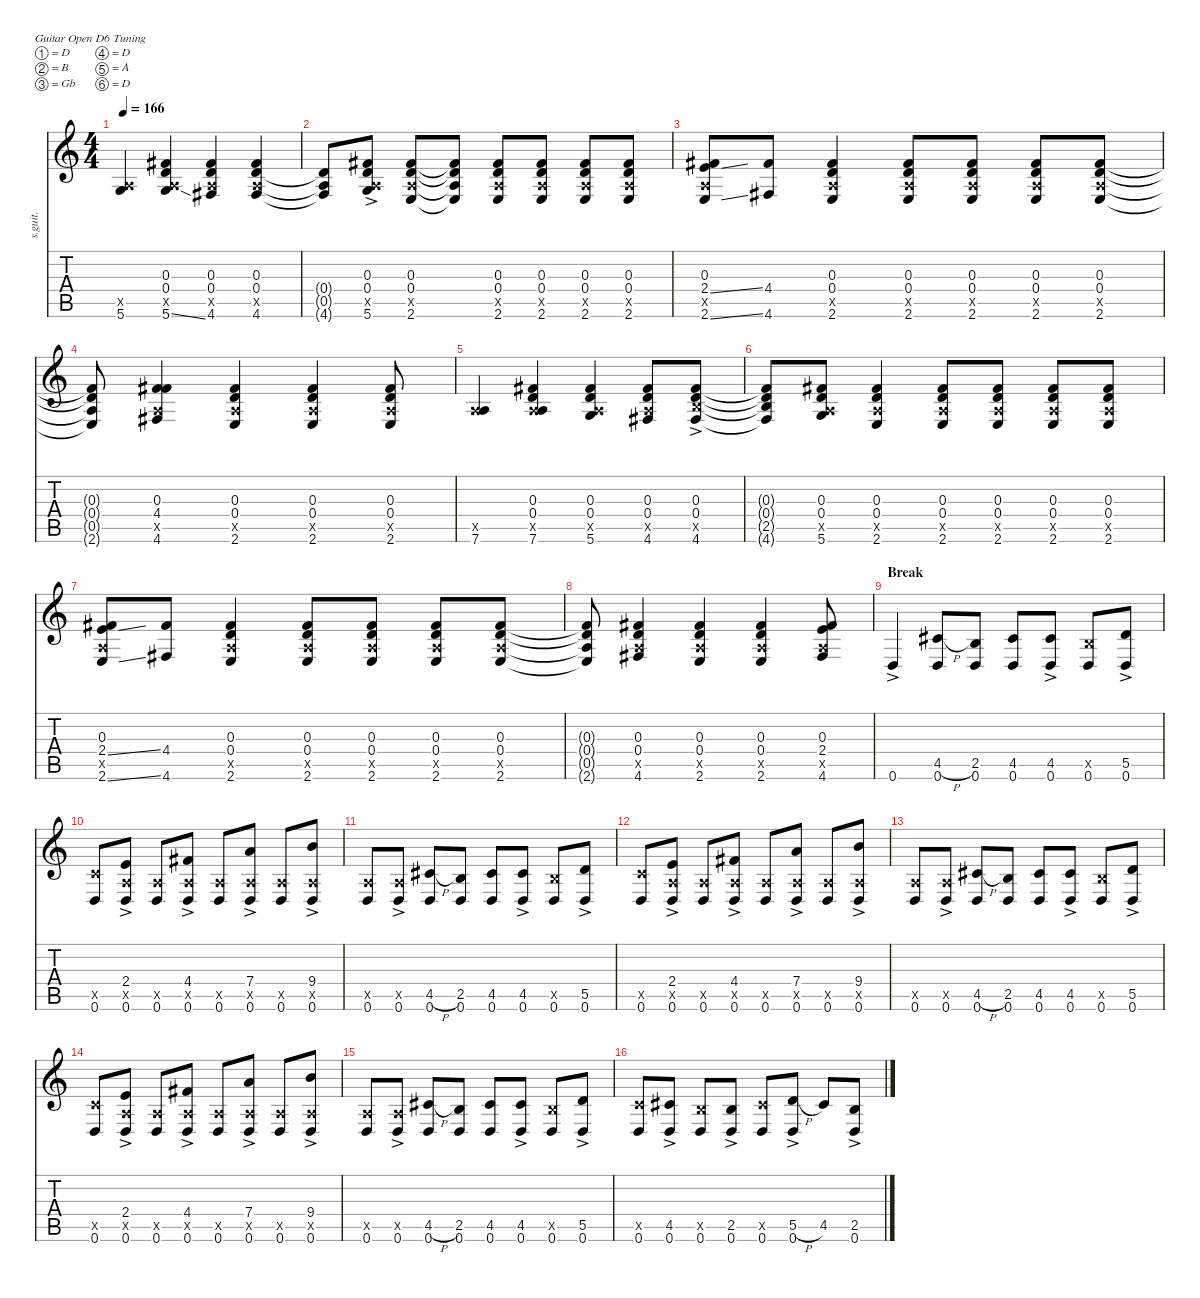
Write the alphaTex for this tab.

\defaultSystemsLayout 4
\hideDynamics
\bracketExtendMode nobrackets
\track ("Thom Yorke " "s.guit.") {instrument acousticguitarsteel}
\staff {score tabs}
\tuning (D4 B3 Gb3 D3 A2 D2)
\ts (4 4)
\tempo 166
\clef g2
\ks c
(0.5{x} 5.6).4{lyrics (0 "") lyrics (1 "") lyrics (2 "") lyrics (3 "") lyrics (4 "") dy f} (0.3{acc #} 0.4 0.5{x} 5.6{ss}).4{lyrics (0 "") lyrics (1 "") lyrics (2 "") lyrics (3 "") lyrics (4 "")} (0.3{acc #} 0.4 0.5{x} 4.6{acc #}).4{lyrics (0 "") lyrics (1 "") lyrics (2 "") lyrics (3 "") lyrics (4 "")} (0.3{acc #} 0.4 0.5{x} 4.6{acc #}).4{lyrics (0 "") lyrics (1 "") lyrics (2 "") lyrics (3 "") lyrics (4 "")} |
(0.4{t} 0.5{t} 4.6{t acc #}).8{lyrics (0 "") lyrics (1 "") lyrics (2 "") lyrics (3 "") lyrics (4 "")} (0.3{acc #} 0.4 0.5{x} 5.6{ac}).8{lyrics (0 "") lyrics (1 "") lyrics (2 "") lyrics (3 "") lyrics (4 "")} (0.3{acc #} 0.4 0.5{x} 2.6).8{lyrics (0 "") lyrics (1 "") lyrics (2 "") lyrics (3 "") lyrics (4 "")} (0.3{t acc #} 0.4{t} 0.5{t} 2.6{t}).8{lyrics (0 "") lyrics (1 "") lyrics (2 "") lyrics (3 "") lyrics (4 "")} (0.3{acc #} 0.4 0.5{x} 2.6).8{lyrics (0 "") lyrics (1 "") lyrics (2 "") lyrics (3 "") lyrics (4 "") dy mf} (0.3{acc #} 0.4 0.5{x} 2.6).8{lyrics (0 "") lyrics (1 "") lyrics (2 "") lyrics (3 "") lyrics (4 "") dy f} (0.3{acc #} 0.4 0.5{x} 2.6).8{lyrics (0 "") lyrics (1 "") lyrics (2 "") lyrics (3 "") lyrics (4 "") dy mf} (0.3{acc #} 0.4 0.5{x} 2.6).8{lyrics (0 "") lyrics (1 "") lyrics (2 "") lyrics (3 "") lyrics (4 "") dy f} |
(0.3{acc #} 2.4{ss} 0.5{x} 2.6{ss}).8{lyrics (0 "") lyrics (1 "") lyrics (2 "") lyrics (3 "") lyrics (4 "")} (4.4{acc #} 4.6{acc #}).8{lyrics (0 "") lyrics (1 "") lyrics (2 "") lyrics (3 "") lyrics (4 "")} (0.3{acc #} 0.4 0.5{x} 2.6).4{lyrics (0 "") lyrics (1 "") lyrics (2 "") lyrics (3 "") lyrics (4 "") dy mf} (0.3{acc #} 0.4 0.5{x} 2.6).8{lyrics (0 "") lyrics (1 "") lyrics (2 "") lyrics (3 "") lyrics (4 "") dy f} (0.3{acc #} 0.4 0.5{x} 2.6).8{lyrics (0 "") lyrics (1 "") lyrics (2 "") lyrics (3 "") lyrics (4 "") dy mf} (0.3{acc #} 0.4 0.5{x} 2.6).8{lyrics (0 "") lyrics (1 "") lyrics (2 "") lyrics (3 "") lyrics (4 "") dy f} (0.3{acc #} 0.4 0.5{x} 2.6).8{lyrics (0 "") lyrics (1 "") lyrics (2 "") lyrics (3 "") lyrics (4 "") dy mf} |
(0.3{t acc #} 0.4{t} 0.5{t} 2.6{t}).8{lyrics (0 "") lyrics (1 "") lyrics (2 "") lyrics (3 "") lyrics (4 "") dy f} (0.3{acc #} 4.4{acc #} 0.5{x} 4.6{acc #}).4{lyrics (0 "") lyrics (1 "") lyrics (2 "") lyrics (3 "") lyrics (4 "")} (0.3{acc #} 0.4 0.5{x} 2.6).4{lyrics (0 "") lyrics (1 "") lyrics (2 "") lyrics (3 "") lyrics (4 "")} (0.3{acc #} 0.4 0.5{x} 2.6).4{lyrics (0 "") lyrics (1 "") lyrics (2 "") lyrics (3 "") lyrics (4 "")} (0.3{acc #} 0.4 0.5{x} 2.6).8{lyrics (0 "") lyrics (1 "") lyrics (2 "") lyrics (3 "") lyrics (4 "")} |
(0.5{x} 7.6).4{lyrics (0 "") lyrics (1 "") lyrics (2 "") lyrics (3 "") lyrics (4 "")} (0.3{acc #} 0.4 0.5{x} 7.6).4{lyrics (0 "") lyrics (1 "") lyrics (2 "") lyrics (3 "") lyrics (4 "")} (0.3{acc #} 0.4 0.5{x} 5.6).4{lyrics (0 "") lyrics (1 "") lyrics (2 "") lyrics (3 "") lyrics (4 "")} (0.3{acc #} 0.4 0.5{x} 4.6{acc #}).8{lyrics (0 "") lyrics (1 "") lyrics (2 "") lyrics (3 "") lyrics (4 "")} (0.3{acc #} 0.4 2.5{x} 4.6{ac acc #}).8{lyrics (0 "") lyrics (1 "") lyrics (2 "") lyrics (3 "") lyrics (4 "")} |
(0.3{t acc #} 0.4{t} 2.5{t} 4.6{t acc #}).8{lyrics (0 "") lyrics (1 "") lyrics (2 "") lyrics (3 "") lyrics (4 "")} (0.3{acc #} 0.4 0.5{x} 5.6).8{lyrics (0 "") lyrics (1 "") lyrics (2 "") lyrics (3 "") lyrics (4 "")} (0.3{acc #} 0.4 0.5{x} 2.6).4{lyrics (0 "") lyrics (1 "") lyrics (2 "") lyrics (3 "") lyrics (4 "")} (0.3{acc #} 0.4 0.5{x} 2.6).8{lyrics (0 "") lyrics (1 "") lyrics (2 "") lyrics (3 "") lyrics (4 "")} (0.3{acc #} 0.4 0.5{x} 2.6).8{lyrics (0 "") lyrics (1 "") lyrics (2 "") lyrics (3 "") lyrics (4 "")} (0.3{acc #} 0.4 0.5{x} 2.6).8{lyrics (0 "") lyrics (1 "") lyrics (2 "") lyrics (3 "") lyrics (4 "")} (0.3{acc #} 0.4 0.5{x} 2.6).8{lyrics (0 "") lyrics (1 "") lyrics (2 "") lyrics (3 "") lyrics (4 "")} |
(0.3{acc #} 2.4{ss} 0.5{x} 2.6{ss}).8{lyrics (0 "") lyrics (1 "") lyrics (2 "") lyrics (3 "") lyrics (4 "")} (4.4{acc #} 4.6{acc #}).8{lyrics (0 "") lyrics (1 "") lyrics (2 "") lyrics (3 "") lyrics (4 "")} (0.3{acc #} 0.4 0.5{x} 2.6).4{lyrics (0 "") lyrics (1 "") lyrics (2 "") lyrics (3 "") lyrics (4 "") dy mf} (0.3{acc #} 0.4 0.5{x} 2.6).8{lyrics (0 "") lyrics (1 "") lyrics (2 "") lyrics (3 "") lyrics (4 "") dy f} (0.3{acc #} 0.4 0.5{x} 2.6).8{lyrics (0 "") lyrics (1 "") lyrics (2 "") lyrics (3 "") lyrics (4 "") dy mf} (0.3{acc #} 0.4 0.5{x} 2.6).8{lyrics (0 "") lyrics (1 "") lyrics (2 "") lyrics (3 "") lyrics (4 "") dy f} (0.3{acc #} 0.4 0.5{x} 2.6).8{lyrics (0 "") lyrics (1 "") lyrics (2 "") lyrics (3 "") lyrics (4 "") dy mf} |
(0.3{t acc #} 0.4{t} 0.5{t} 2.6{t}).8{lyrics (0 "") lyrics (1 "") lyrics (2 "") lyrics (3 "") lyrics (4 "") dy f} (0.3{acc #} 0.4 0.5{x} 4.6{acc #}).4{lyrics (0 "") lyrics (1 "") lyrics (2 "") lyrics (3 "") lyrics (4 "") dy mf} (0.3{acc #} 0.4 0.5{x} 2.6).4{lyrics (0 "") lyrics (1 "") lyrics (2 "") lyrics (3 "") lyrics (4 "")} (0.3{acc #} 0.4 0.5{x} 2.6).4{lyrics (0 "") lyrics (1 "") lyrics (2 "") lyrics (3 "") lyrics (4 "")} (0.3{acc #} 2.4 0.5{x} 4.6{acc #}).8{lyrics (0 "") lyrics (1 "") lyrics (2 "") lyrics (3 "") lyrics (4 "")} |
\section ("" "Break")
0.6{ac}.4{lyrics (0 "") lyrics (1 "") lyrics (2 "") lyrics (3 "") lyrics (4 "")} (4.5{h acc #} 0.6).8{lyrics (0 "") lyrics (1 "") lyrics (2 "") lyrics (3 "") lyrics (4 "")} (2.5 0.6).8{lyrics (0 "") lyrics (1 "") lyrics (2 "") lyrics (3 "") lyrics (4 "")} (4.5{acc #} 0.6).8{lyrics (0 "") lyrics (1 "") lyrics (2 "") lyrics (3 "") lyrics (4 "")} (4.5{acc #} 0.6{ac}).8{lyrics (0 "") lyrics (1 "") lyrics (2 "") lyrics (3 "") lyrics (4 "")} (2.5{x} 0.6).8{lyrics (0 "") lyrics (1 "") lyrics (2 "") lyrics (3 "") lyrics (4 "")} (5.5 0.6{ac}).8{lyrics (0 "") lyrics (1 "") lyrics (2 "") lyrics (3 "") lyrics (4 "")} |
(3.5{x} 0.6).8{lyrics (0 "") lyrics (1 "") lyrics (2 "") lyrics (3 "") lyrics (4 "")} (2.4{ac} 0.5{x} 0.6).8{lyrics (0 "") lyrics (1 "") lyrics (2 "") lyrics (3 "") lyrics (4 "")} (0.5{x} 0.6).8{lyrics (0 "") lyrics (1 "") lyrics (2 "") lyrics (3 "") lyrics (4 "")} (4.4{ac acc #} 0.5{x} 0.6).8{lyrics (0 "") lyrics (1 "") lyrics (2 "") lyrics (3 "") lyrics (4 "")} (0.5{x} 0.6).8{lyrics (0 "") lyrics (1 "") lyrics (2 "") lyrics (3 "") lyrics (4 "")} (7.4{ac} 0.5{x} 0.6).8{lyrics (0 "") lyrics (1 "") lyrics (2 "") lyrics (3 "") lyrics (4 "")} (0.5{x} 0.6).8{lyrics (0 "") lyrics (1 "") lyrics (2 "") lyrics (3 "") lyrics (4 "")} (9.4{ac} 0.5{x} 0.6).8{lyrics (0 "") lyrics (1 "") lyrics (2 "") lyrics (3 "") lyrics (4 "")} |
(0.5{x} 0.6).8{lyrics (0 "") lyrics (1 "") lyrics (2 "") lyrics (3 "") lyrics (4 "")} (0.5{ac x} 0.6).8{lyrics (0 "") lyrics (1 "") lyrics (2 "") lyrics (3 "") lyrics (4 "")} (4.5{h acc #} 0.6).8{lyrics (0 "") lyrics (1 "") lyrics (2 "") lyrics (3 "") lyrics (4 "")} (2.5 0.6).8{lyrics (0 "") lyrics (1 "") lyrics (2 "") lyrics (3 "") lyrics (4 "")} (4.5{acc #} 0.6).8{lyrics (0 "") lyrics (1 "") lyrics (2 "") lyrics (3 "") lyrics (4 "")} (4.5{ac acc #} 0.6).8{lyrics (0 "") lyrics (1 "") lyrics (2 "") lyrics (3 "") lyrics (4 "")} (2.5{x} 0.6).8{lyrics (0 "") lyrics (1 "") lyrics (2 "") lyrics (3 "") lyrics (4 "")} (5.5{ac} 0.6).8{lyrics (0 "") lyrics (1 "") lyrics (2 "") lyrics (3 "") lyrics (4 "")} |
(3.5{x} 0.6).8{lyrics (0 "") lyrics (1 "") lyrics (2 "") lyrics (3 "") lyrics (4 "")} (2.4{ac} 0.5{x} 0.6).8{lyrics (0 "") lyrics (1 "") lyrics (2 "") lyrics (3 "") lyrics (4 "")} (0.5{x} 0.6).8{lyrics (0 "") lyrics (1 "") lyrics (2 "") lyrics (3 "") lyrics (4 "")} (4.4{acc #} 0.5{x} 0.6{ac}).8{lyrics (0 "") lyrics (1 "") lyrics (2 "") lyrics (3 "") lyrics (4 "")} (0.5{x} 0.6).8{lyrics (0 "") lyrics (1 "") lyrics (2 "") lyrics (3 "") lyrics (4 "")} (7.4{ac} 0.5{x} 0.6).8{lyrics (0 "") lyrics (1 "") lyrics (2 "") lyrics (3 "") lyrics (4 "")} (0.5{x} 0.6).8{lyrics (0 "") lyrics (1 "") lyrics (2 "") lyrics (3 "") lyrics (4 "")} (9.4{ac} 0.5{x} 0.6).8{lyrics (0 "") lyrics (1 "") lyrics (2 "") lyrics (3 "") lyrics (4 "")} |
(0.5{x} 0.6).8{lyrics (0 "") lyrics (1 "") lyrics (2 "") lyrics (3 "") lyrics (4 "")} (0.5{ac x} 0.6).8{lyrics (0 "") lyrics (1 "") lyrics (2 "") lyrics (3 "") lyrics (4 "")} (4.5{h acc #} 0.6).8{lyrics (0 "") lyrics (1 "") lyrics (2 "") lyrics (3 "") lyrics (4 "")} (2.5 0.6).8{lyrics (0 "") lyrics (1 "") lyrics (2 "") lyrics (3 "") lyrics (4 "")} (4.5{acc #} 0.6).8{lyrics (0 "") lyrics (1 "") lyrics (2 "") lyrics (3 "") lyrics (4 "")} (4.5{ac acc #} 0.6).8{lyrics (0 "") lyrics (1 "") lyrics (2 "") lyrics (3 "") lyrics (4 "")} (2.5{x} 0.6).8{lyrics (0 "") lyrics (1 "") lyrics (2 "") lyrics (3 "") lyrics (4 "")} (5.5{ac} 0.6).8{lyrics (0 "") lyrics (1 "") lyrics (2 "") lyrics (3 "") lyrics (4 "")} |
(3.5{x} 0.6).8{lyrics (0 "") lyrics (1 "") lyrics (2 "") lyrics (3 "") lyrics (4 "")} (2.4{ac} 0.5{x} 0.6).8{lyrics (0 "") lyrics (1 "") lyrics (2 "") lyrics (3 "") lyrics (4 "")} (0.5{x} 0.6).8{lyrics (0 "") lyrics (1 "") lyrics (2 "") lyrics (3 "") lyrics (4 "")} (4.4{ac acc #} 0.5{x} 0.6).8{lyrics (0 "") lyrics (1 "") lyrics (2 "") lyrics (3 "") lyrics (4 "")} (0.5{x} 0.6).8{lyrics (0 "") lyrics (1 "") lyrics (2 "") lyrics (3 "") lyrics (4 "")} (7.4{ac} 0.5{x} 0.6).8{lyrics (0 "") lyrics (1 "") lyrics (2 "") lyrics (3 "") lyrics (4 "")} (0.5{x} 0.6).8{lyrics (0 "") lyrics (1 "") lyrics (2 "") lyrics (3 "") lyrics (4 "")} (9.4{ac} 0.5{x} 0.6).8{lyrics (0 "") lyrics (1 "") lyrics (2 "") lyrics (3 "") lyrics (4 "")} |
(0.5{x} 0.6).8{lyrics (0 "") lyrics (1 "") lyrics (2 "") lyrics (3 "") lyrics (4 "")} (0.5{ac x} 0.6).8{lyrics (0 "") lyrics (1 "") lyrics (2 "") lyrics (3 "") lyrics (4 "")} (4.5{h acc #} 0.6).8{lyrics (0 "") lyrics (1 "") lyrics (2 "") lyrics (3 "") lyrics (4 "")} (2.5 0.6).8{lyrics (0 "") lyrics (1 "") lyrics (2 "") lyrics (3 "") lyrics (4 "")} (4.5{acc #} 0.6).8{lyrics (0 "") lyrics (1 "") lyrics (2 "") lyrics (3 "") lyrics (4 "")} (4.5{ac acc #} 0.6).8{lyrics (0 "") lyrics (1 "") lyrics (2 "") lyrics (3 "") lyrics (4 "")} (2.5{x} 0.6).8{lyrics (0 "") lyrics (1 "") lyrics (2 "") lyrics (3 "") lyrics (4 "")} (5.5{ac} 0.6).8{lyrics (0 "") lyrics (1 "") lyrics (2 "") lyrics (3 "") lyrics (4 "")} |
(3.5{x} 0.6).8{lyrics (0 "") lyrics (1 "") lyrics (2 "") lyrics (3 "") lyrics (4 "")} (4.5{ac acc #} 0.6).8{lyrics (0 "") lyrics (1 "") lyrics (2 "") lyrics (3 "") lyrics (4 "")} (2.5{x} 0.6).8{lyrics (0 "") lyrics (1 "") lyrics (2 "") lyrics (3 "") lyrics (4 "")} (2.5{ac} 0.6).8{lyrics (0 "") lyrics (1 "") lyrics (2 "") lyrics (3 "") lyrics (4 "")} (4.5{x acc #} 0.6).8{lyrics (0 "") lyrics (1 "") lyrics (2 "") lyrics (3 "") lyrics (4 "")} (5.5{h ac} 0.6).8{lyrics (0 "") lyrics (1 "") lyrics (2 "") lyrics (3 "") lyrics (4 "")} 4.5{acc #}.8{lyrics (0 "") lyrics (1 "") lyrics (2 "") lyrics (3 "") lyrics (4 "")} (2.5{ac} 0.6).8{lyrics (0 "") lyrics (1 "") lyrics (2 "") lyrics (3 "") lyrics (4 "")}
